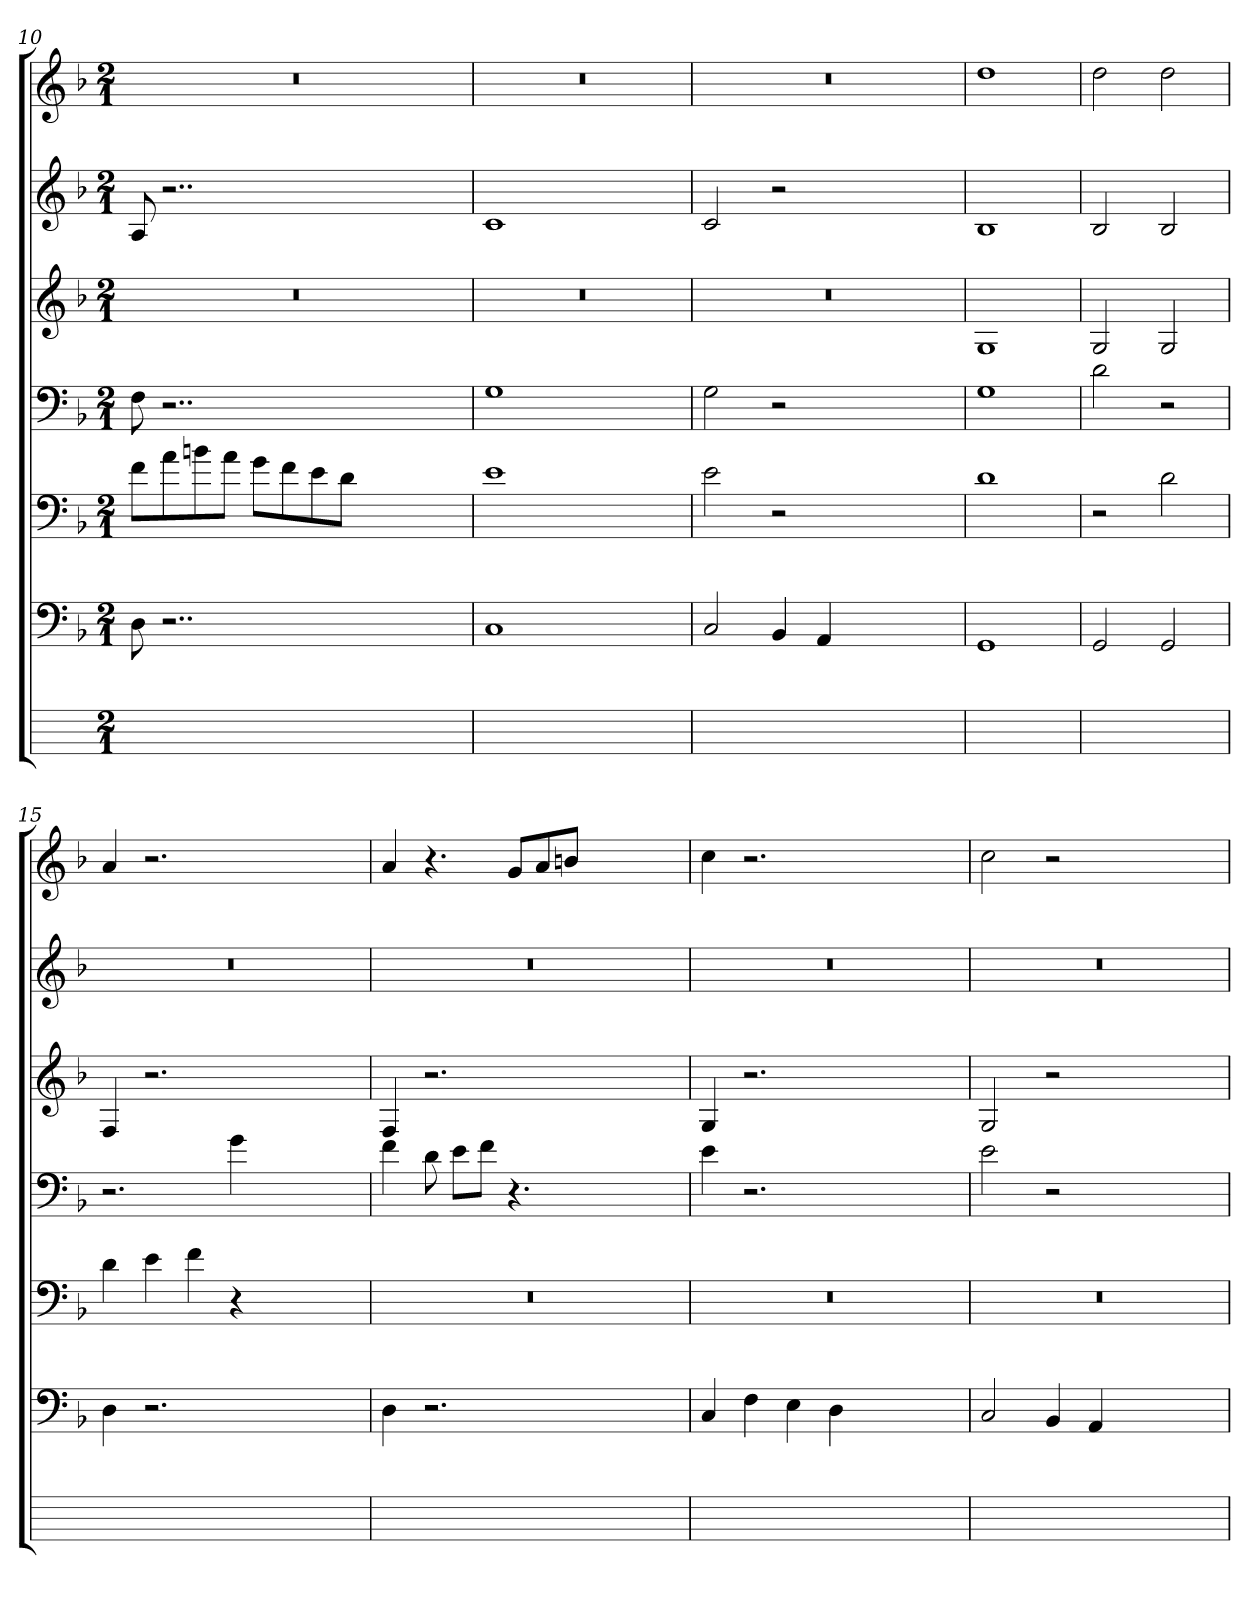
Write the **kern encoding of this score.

**kern	**kern	**kern	**kern	**kern	**kern	**kern
*part7	*part6	*part5	*part4	*part3	*part2	*part1
*staff7	*staff6	*staff5	*staff4	*staff3	*staff2	*staff1
*	*clefF4	*clefF4	*clefF4	*clefG2	*clefG2	*clefG2
*	*k[b-]	*k[b-]	*k[b-]	*k[b-]	*k[b-]	*k[b-]
*	*F:	*F:	*F:	*F:	*F:	*F:
*M2/1	*M2/1	*M2/1	*M2/1	*M2/1	*M2/1	*M2/1
=10	=10	=10	=10	=10	=10	=10
0ryy	8D	8fL	8Fi	0r	8A	0r
.	2..r	8aj	2..r	.	2..r	.
.	.	8bnj	.	.	.	.
.	.	8ajJ	.	.	.	.
.	.	8gZL	.	.	.	.
.	.	8fj	.	.	.	.
.	.	8ej	.	.	.	.
.	.	8djJ	.	.	.	.
.	1ryy	1ryy	1ryy	.	1ryy	.
=11	=11	=11	=11	=11	=11	=11
0ryy	1C	1e	1G	0r	1c	0r
.	1ryy	1ryy	1ryy	.	1ryy	.
=12	=12	=12	=12	=12	=12	=12
0ryy	2Ci	2ei	2Gi	0r	2ci	0r
.	4BB-	2r	2r	.	2r	.
.	4AAj	.	.	.	.	.
.	1ryy	1ryy	1ryy	.	1ryy	.
=13	=13	=13	=13	=13	=13	=13
1ryy	1GG	1d	1G	1G	1B-	1dd
=14	=14	=14	=14	=14	=14	=14
1ryy	2GG	2r	2d	2Gi	2B-i	2ddi
.	2GGi	2di	2r	2Gi	2B-i	2ddi
=15	=15	=15	=15	=15	=15	=15
0ryy	4D	4di	2.r	4F	0r	4a
.	2.r	4ej	.	2.r	.	2.r
.	.	4fZ	.	.	.	.
.	.	4r	4gj	.	.	.
.	1ryy	1ryy	1ryy	1ryy	.	1ryy
=16	=16	=16	=16	=16	=16	=16
0ryy	4D	0r	4f	4F	0r	4a
.	2.r	.	8dj	2.r	.	4.r
.	.	.	8ejL	.	.	.
.	.	.	8fiJ	.	.	.
.	.	.	4.r	.	.	8gjL
.	.	.	.	.	.	8aj
.	.	.	.	.	.	8bnjJ
.	1ryy	.	1ryy	1ryy	.	1ryy
=17	=17	=17	=17	=17	=17	=17
0ryy	4C	0r	4e	4G	0r	4cc
.	4Fj	.	2.r	2.r	.	2.r
.	4Ej	.	.	.	.	.
.	4Dj	.	.	.	.	.
.	1ryy	.	1ryy	1ryy	.	1ryy
=18	=18	=18	=18	=18	=18	=18
0ryy	2Ci	0r	2ei	2Gi	0r	2cci
.	4BB-	.	2r	2r	.	2r
.	4AAj	.	.	.	.	.
.	1ryy	.	1ryy	1ryy	.	1ryy
=	=	=	=	=	=	=
*-	*-	*-	*-	*-	*-	*-
